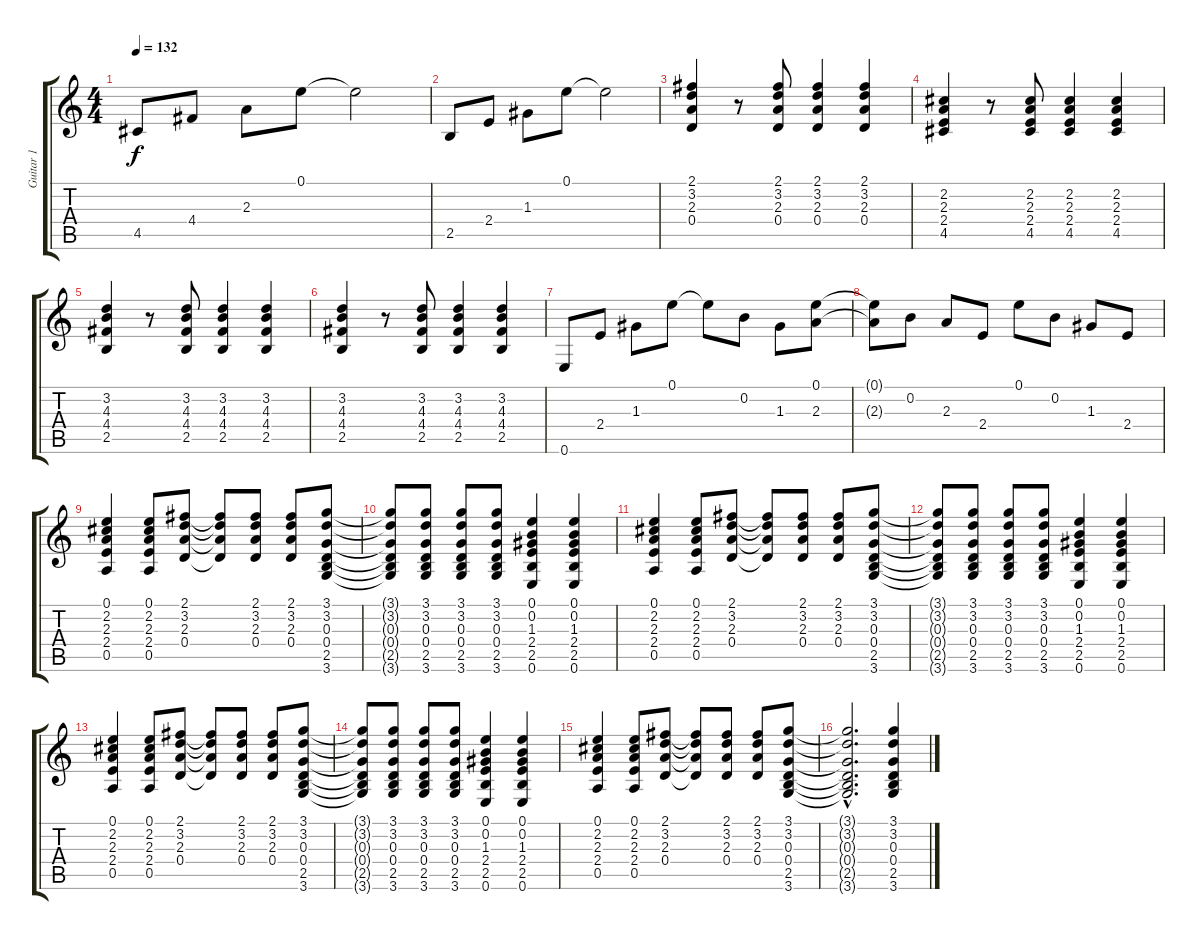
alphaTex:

\track ("Guitar 1" "Guitar 1") {instrument electricguitarclean}
\staff {score tabs}
\tuning (E4 B3 G3 D3 A2 E2) {hide}
\ts (4 4)
\tempo 132
\clef g2
\ks c
4.5.8{dy f} 4.4.8 2.3.8 0.1.8 0.1{t}.2 |
2.5.8 2.4.8 1.3.8 0.1.8 0.1{t}.2 |
(2.1 3.2 2.3 0.4).4 r.8 (2.1 3.2 2.3 0.4).8 (2.1 3.2 2.3 0.4).4 (2.1 3.2 2.3 0.4).4 |
(2.2 2.3 2.4 4.5).4 r.8 (2.2 2.3 2.4 4.5).8 (2.2 2.3 2.4 4.5).4 (2.2 2.3 2.4 4.5).4 |
(3.2 4.3 4.4 2.5).4 r.8 (3.2 4.3 4.4 2.5).8 (3.2 4.3 4.4 2.5).4 (3.2 4.3 4.4 2.5).4 |
(3.2 4.3 4.4 2.5).4 r.8 (3.2 4.3 4.4 2.5).8 (3.2 4.3 4.4 2.5).4 (3.2 4.3 4.4 2.5).4 |
0.6.8 2.4.8 1.3.8 0.1.8 0.1{t}.8 0.2.8 1.3.8 (0.1 2.3).8 |
(0.1{t} 2.3{t}).8 0.2.8 2.3.8 2.4.8 0.1.8 0.2.8 1.3.8 2.4.8 |
(0.1 2.2 2.3 2.4 0.5).4 (0.1 2.2 2.3 2.4 0.5).8 (2.1 3.2 2.3 0.4).8 (2.1{t} 3.2{t} 2.3{t} 0.4{t}).8 (2.1 3.2 2.3 0.4).8 (2.1 3.2 2.3 0.4).8 (3.1 3.2 0.3 0.4 2.5 3.6).8 |
(3.1{t} 3.2{t} 0.3{t} 0.4{t} 2.5{t} 3.6{t}).8 (3.1 3.2 0.3 0.4 2.5 3.6).8 (3.1 3.2 0.3 0.4 2.5 3.6).8 (3.1 3.2 0.3 0.4 2.5 3.6).8 (0.1 0.2 1.3 2.4 2.5 0.6).4 (0.1 0.2 1.3 2.4 2.5 0.6).4 |
(0.1 2.2 2.3 2.4 0.5).4 (0.1 2.2 2.3 2.4 0.5).8 (2.1 3.2 2.3 0.4).8 (2.1{t} 3.2{t} 2.3{t} 0.4{t}).8 (2.1 3.2 2.3 0.4).8 (2.1 3.2 2.3 0.4).8 (3.1 3.2 0.3 0.4 2.5 3.6).8 |
(3.1{t} 3.2{t} 0.3{t} 0.4{t} 2.5{t} 3.6{t}).8 (3.1 3.2 0.3 0.4 2.5 3.6).8 (3.1 3.2 0.3 0.4 2.5 3.6).8 (3.1 3.2 0.3 0.4 2.5 3.6).8 (0.1 0.2 1.3 2.4 2.5 0.6).4 (0.1 0.2 1.3 2.4 2.5 0.6).4 |
(0.1 2.2 2.3 2.4 0.5).4 (0.1 2.2 2.3 2.4 0.5).8 (2.1 3.2 2.3 0.4).8 (2.1{t} 3.2{t} 2.3{t} 0.4{t}).8 (2.1 3.2 2.3 0.4).8 (2.1 3.2 2.3 0.4).8 (3.1 3.2 0.3 0.4 2.5 3.6).8 |
(3.1{t} 3.2{t} 0.3{t} 0.4{t} 2.5{t} 3.6{t}).8 (3.1 3.2 0.3 0.4 2.5 3.6).8 (3.1 3.2 0.3 0.4 2.5 3.6).8 (3.1 3.2 0.3 0.4 2.5 3.6).8 (0.1 0.2 1.3 2.4 2.5 0.6).4 (0.1 0.2 1.3 2.4 2.5 0.6).4 |
(0.1 2.2 2.3 2.4 0.5).4 (0.1 2.2 2.3 2.4 0.5).8 (2.1 3.2 2.3 0.4).8 (2.1{t} 3.2{t} 2.3{t} 0.4{t}).8 (2.1 3.2 2.3 0.4).8 (2.1 3.2 2.3 0.4).8 (3.1 3.2 0.3 0.4 2.5 3.6).8 |
(3.1{hac t} 3.2{hac t} 0.3{hac t} 0.4{hac t} 2.5{hac t} 3.6{hac t}).2{d} (3.1 3.2 0.3 0.4 2.5 3.6).4
